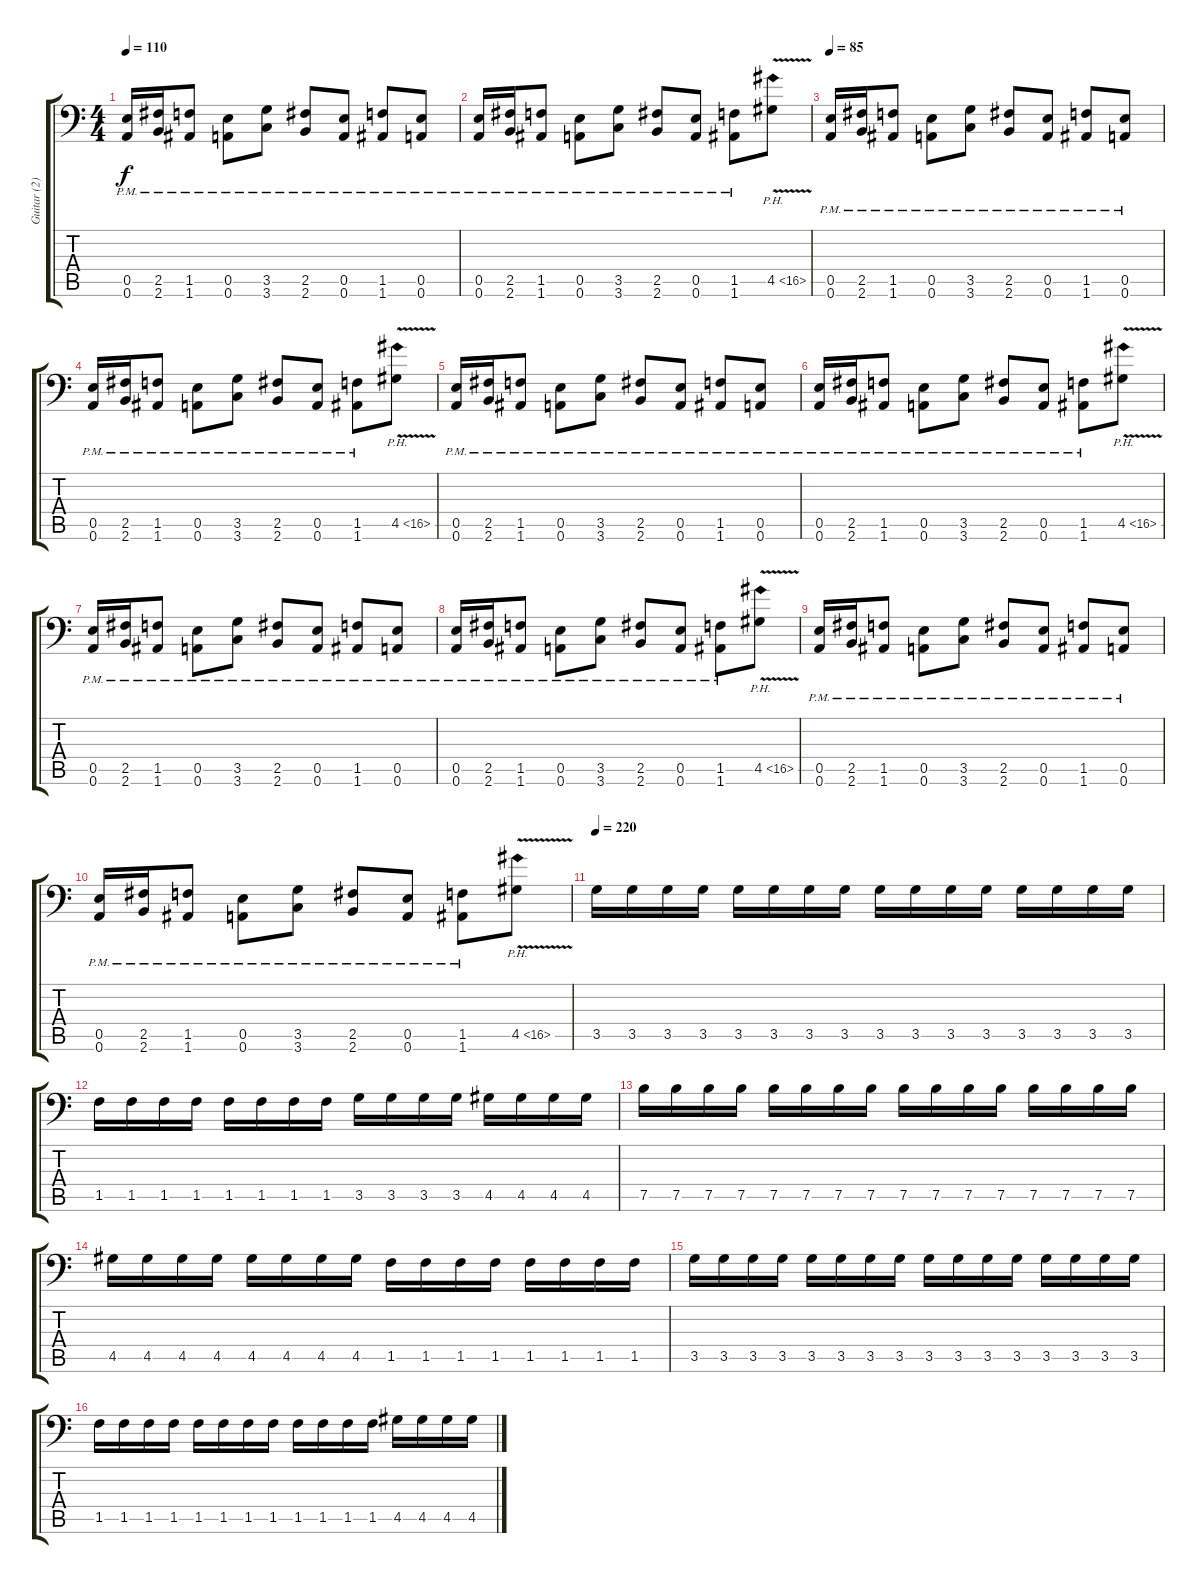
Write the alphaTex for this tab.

\track ("Guitar (2)" "Guitar (2)") {instrument distortionguitar}
\staff {score tabs}
\tuning (B3 Gb3 D3 A2 E2 A1) {hide}
\ts (4 4)
\tempo 110
\clef f4
\ks c
(0.5{pm} 0.6{pm}).16{dy f} (2.5{pm} 2.6{pm}).16 (1.5{pm} 1.6{pm}).8 (0.5{pm} 0.6{pm}).8 (3.5{pm} 3.6{pm}).8 (2.5{pm} 2.6{pm}).8 (0.5{pm} 0.6{pm}).8 (1.5{pm} 1.6{pm}).8 (0.5{pm} 0.6{pm}).8 |
(0.5{pm} 0.6{pm}).16 (2.5{pm} 2.6{pm}).16 (1.5{pm} 1.6{pm}).8 (0.5{pm} 0.6{pm}).8 (3.5{pm} 3.6{pm}).8 (2.5{pm} 2.6{pm}).8 (0.5{pm} 0.6{pm}).8 (1.5{pm} 1.6{pm}).8 4.5{ph 12 v}.8 |
\tempo 85
(0.5{pm} 0.6{pm}).16 (2.5{pm} 2.6{pm}).16 (1.5{pm} 1.6{pm}).8 (0.5{pm} 0.6{pm}).8 (3.5{pm} 3.6{pm}).8 (2.5{pm} 2.6{pm}).8 (0.5{pm} 0.6{pm}).8 (1.5{pm} 1.6{pm}).8 (0.5{pm} 0.6{pm}).8 |
(0.5{pm} 0.6{pm}).16 (2.5{pm} 2.6{pm}).16 (1.5{pm} 1.6{pm}).8 (0.5{pm} 0.6{pm}).8 (3.5{pm} 3.6{pm}).8 (2.5{pm} 2.6{pm}).8 (0.5{pm} 0.6{pm}).8 (1.5{pm} 1.6{pm}).8 4.5{ph 12 v}.8 |
(0.5{pm} 0.6{pm}).16 (2.5{pm} 2.6{pm}).16 (1.5{pm} 1.6{pm}).8 (0.5{pm} 0.6{pm}).8 (3.5{pm} 3.6{pm}).8 (2.5{pm} 2.6{pm}).8 (0.5{pm} 0.6{pm}).8 (1.5{pm} 1.6{pm}).8 (0.5{pm} 0.6{pm}).8 |
(0.5{pm} 0.6{pm}).16 (2.5{pm} 2.6{pm}).16 (1.5{pm} 1.6{pm}).8 (0.5{pm} 0.6{pm}).8 (3.5{pm} 3.6{pm}).8 (2.5{pm} 2.6{pm}).8 (0.5{pm} 0.6{pm}).8 (1.5{pm} 1.6{pm}).8 4.5{ph 12 v}.8 |
(0.5{pm} 0.6{pm}).16 (2.5{pm} 2.6{pm}).16 (1.5{pm} 1.6{pm}).8 (0.5{pm} 0.6{pm}).8 (3.5{pm} 3.6{pm}).8 (2.5{pm} 2.6{pm}).8 (0.5{pm} 0.6{pm}).8 (1.5{pm} 1.6{pm}).8 (0.5{pm} 0.6{pm}).8 |
(0.5{pm} 0.6{pm}).16 (2.5{pm} 2.6{pm}).16 (1.5{pm} 1.6{pm}).8 (0.5{pm} 0.6{pm}).8 (3.5{pm} 3.6{pm}).8 (2.5{pm} 2.6{pm}).8 (0.5{pm} 0.6{pm}).8 (1.5{pm} 1.6{pm}).8 4.5{ph 12 v}.8 |
(0.5{pm} 0.6{pm}).16 (2.5{pm} 2.6{pm}).16 (1.5{pm} 1.6{pm}).8 (0.5{pm} 0.6{pm}).8 (3.5{pm} 3.6{pm}).8 (2.5{pm} 2.6{pm}).8 (0.5{pm} 0.6{pm}).8 (1.5{pm} 1.6{pm}).8 (0.5{pm} 0.6{pm}).8 |
(0.5{pm} 0.6{pm}).16 (2.5{pm} 2.6{pm}).16 (1.5{pm} 1.6{pm}).8 (0.5{pm} 0.6{pm}).8 (3.5{pm} 3.6{pm}).8 (2.5{pm} 2.6{pm}).8 (0.5{pm} 0.6{pm}).8 (1.5{pm} 1.6{pm}).8 4.5{ph 12 v}.8 |
\tempo 220
3.5.16 3.5.16 3.5.16 3.5.16 3.5.16 3.5.16 3.5.16 3.5.16 3.5.16 3.5.16 3.5.16 3.5.16 3.5.16 3.5.16 3.5.16 3.5.16 |
1.5.16 1.5.16 1.5.16 1.5.16 1.5.16 1.5.16 1.5.16 1.5.16 3.5.16 3.5.16 3.5.16 3.5.16 4.5.16 4.5.16 4.5.16 4.5.16 |
7.5.16 7.5.16 7.5.16 7.5.16 7.5.16 7.5.16 7.5.16 7.5.16 7.5.16 7.5.16 7.5.16 7.5.16 7.5.16 7.5.16 7.5.16 7.5.16 |
4.5.16 4.5.16 4.5.16 4.5.16 4.5.16 4.5.16 4.5.16 4.5.16 1.5.16 1.5.16 1.5.16 1.5.16 1.5.16 1.5.16 1.5.16 1.5.16 |
3.5.16 3.5.16 3.5.16 3.5.16 3.5.16 3.5.16 3.5.16 3.5.16 3.5.16 3.5.16 3.5.16 3.5.16 3.5.16 3.5.16 3.5.16 3.5.16 |
1.5.16 1.5.16 1.5.16 1.5.16 1.5.16 1.5.16 1.5.16 1.5.16 1.5.16 1.5.16 1.5.16 1.5.16 4.5.16 4.5.16 4.5.16 4.5.16
